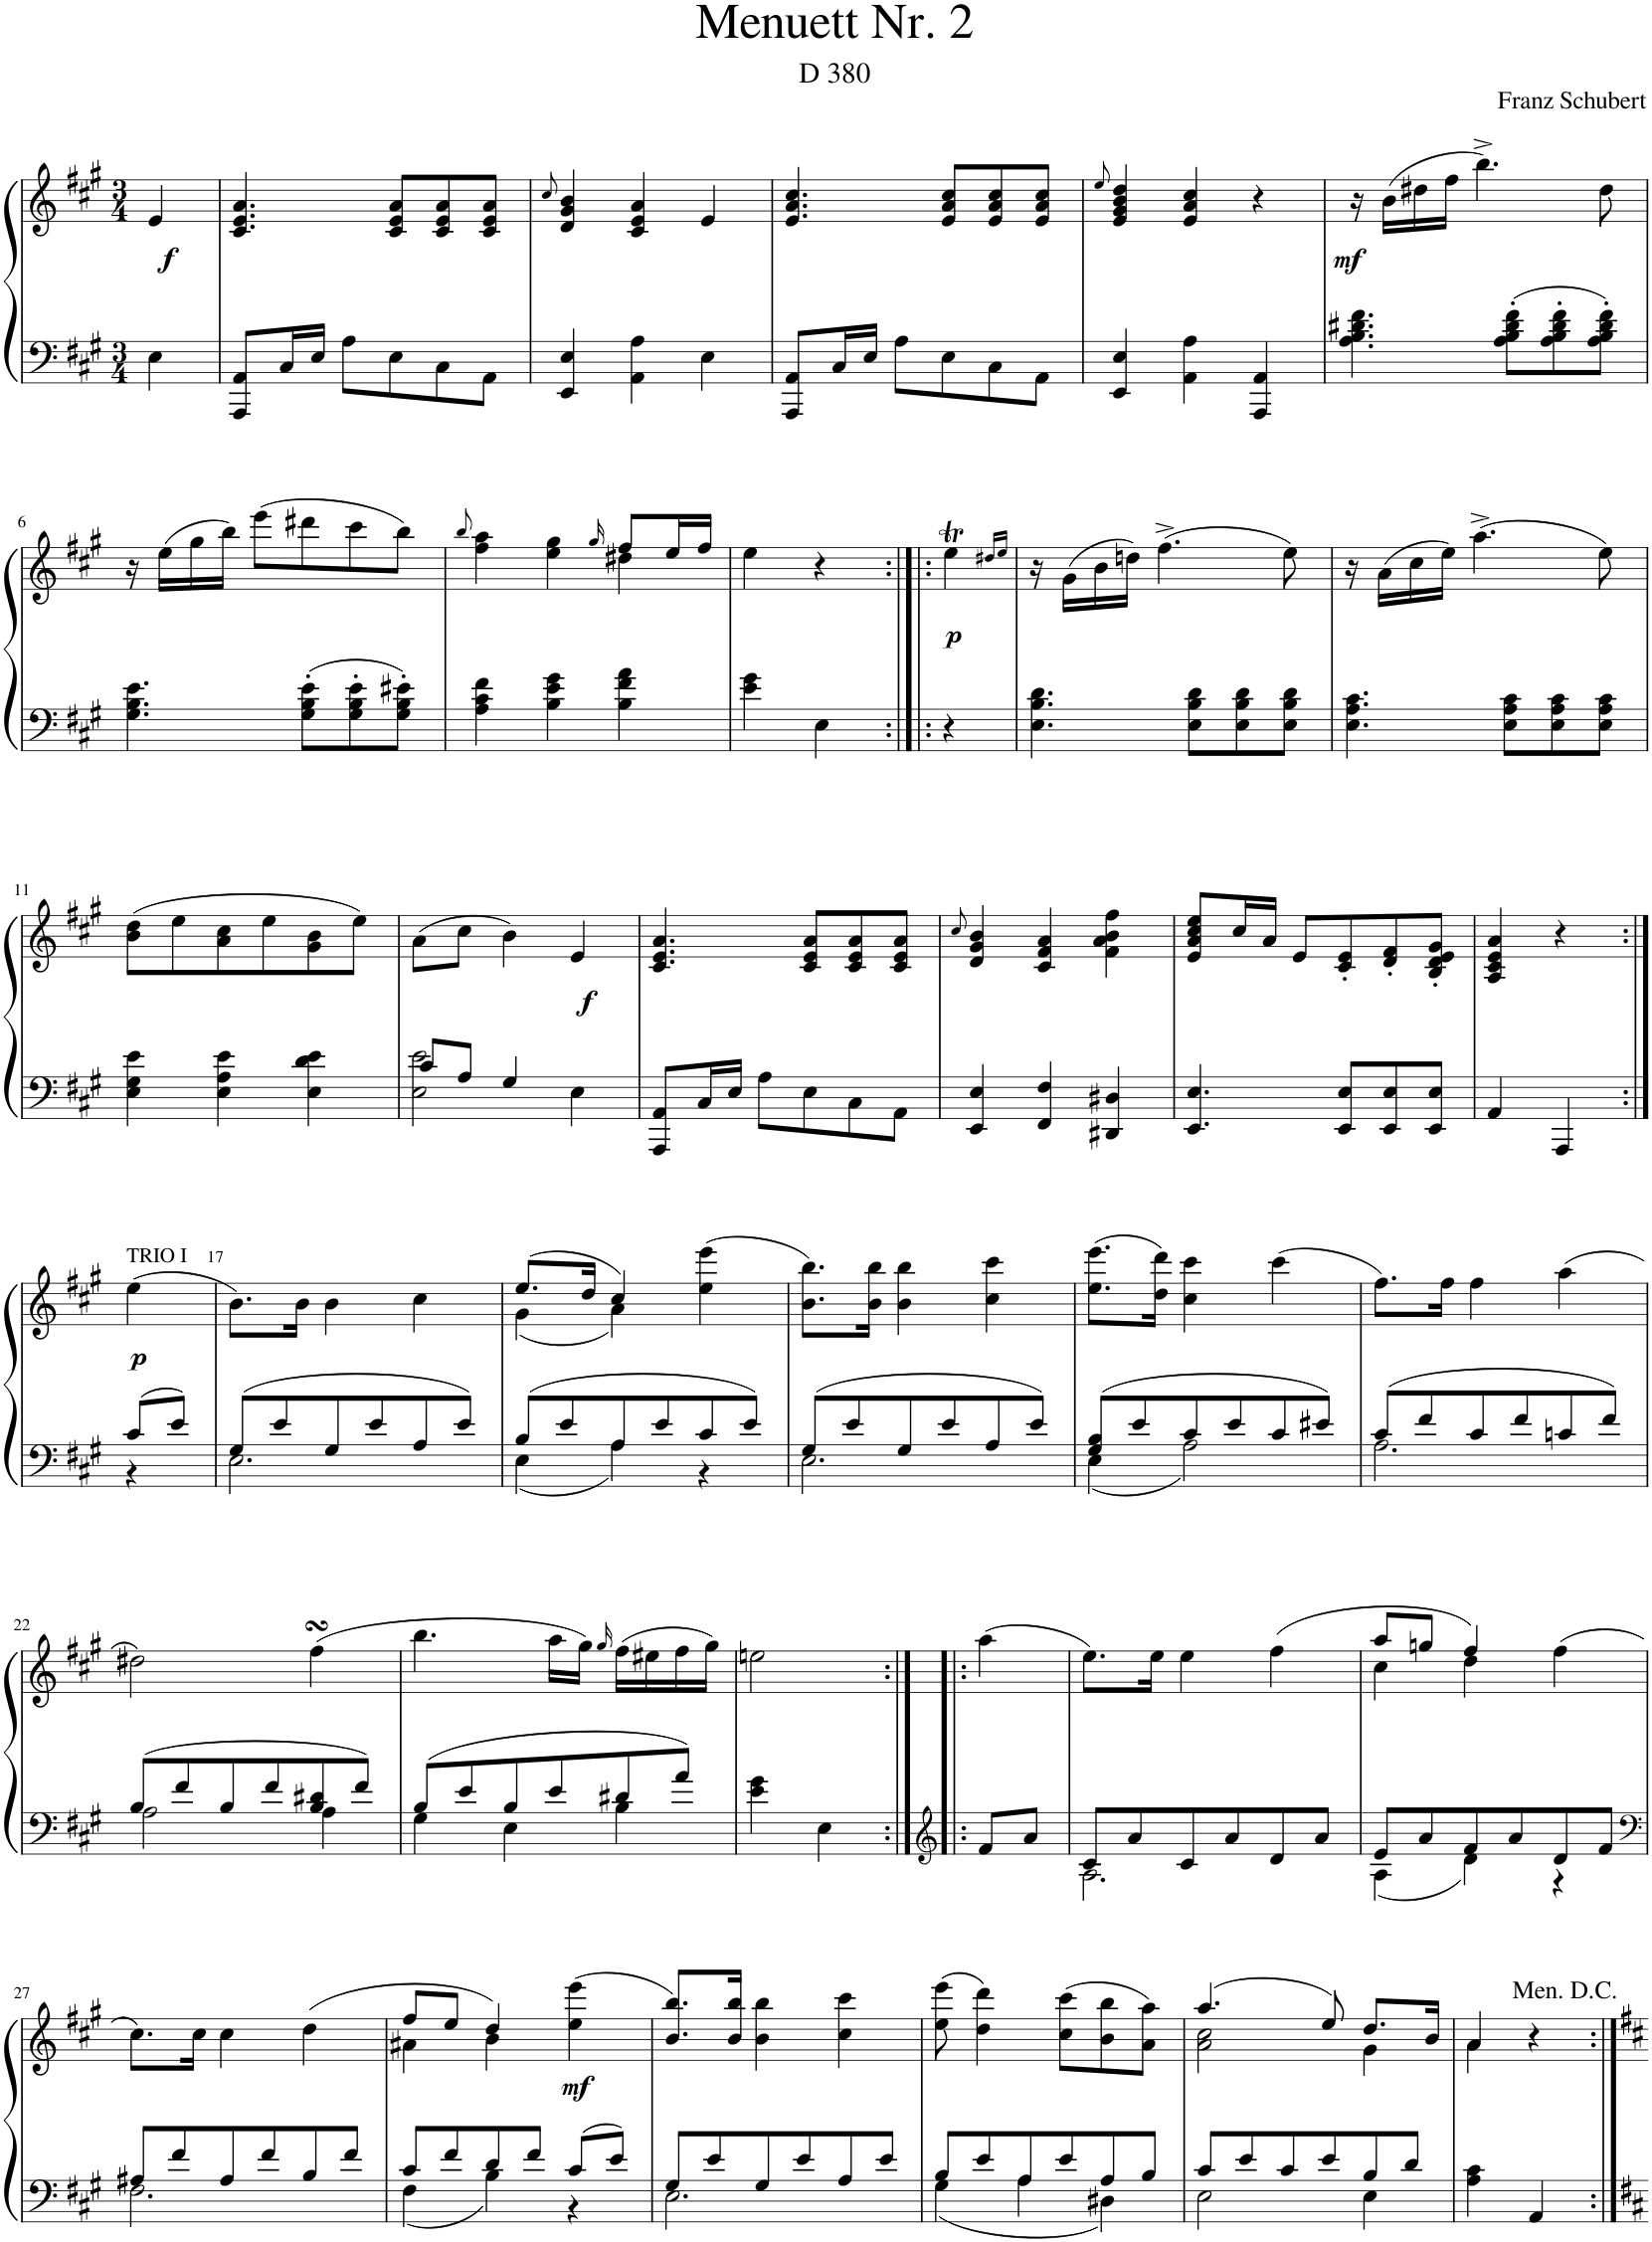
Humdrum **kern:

**kern	**kern	**dynam
*part1	*part1	*part1
*staff2	*staff1	*staff1/2
*I"Piano	*	*
*I'Pno.	*	*
*clefF4	*clefG2	*
*k[f#c#g#]	*k[f#c#g#]	*
*M3/4	*M3/4	*
=	=	=
!	!	!LO:DY:b
4E\	4e/	f
=1	=1	=1
8AAA/ 8AA/L	4.c#/ 4.e/ 4.a/	.
16C#/L	.	.
16E/JJ	.	.
8A\L	.	.
8E\	8c#/ 8e/ 8a/L	.
8C#\	8c#/ 8e/ 8a/	.
8AA\J	8c#/ 8e/ 8a/J	.
=2	=2	=2
.	8qcc#/	.
4EE/ 4E/	4d/ 4g#/ 4b/	.
4AA\ 4A\	4c#/ 4e/ 4a/	.
4E\	4e/	.
=3	=3	=3
8AAA/ 8AA/L	4.e/ 4.a/ 4.cc#/	.
16C#/L	.	.
16E/JJ	.	.
8A\L	.	.
8E\	8e/ 8a/ 8cc#/L	.
8C#\	8e/ 8a/ 8cc#/	.
8AA\J	8e/ 8a/ 8cc#/J	.
=4	=4	=4
.	8qee/	.
4EE/ 4E/	4e/ 4g#/ 4b/ 4dd/	.
4AA\ 4A\	4e/ 4a/ 4cc#/	.
4AAA/ 4AA/	4r	.
=5	=5	=5
!	!	!LO:DY:b
4.A\ 4.B\ 4.d#X\ 4.f#\	16r	mf
.	(16b\LL	.
.	16dd#X\	.
.	16ff#\JJ	.
.	4.bb^\)	.
8A\' 8B\' 8d#\' 8f#\'L	.	.
8A\' 8B\' 8d#\' 8f#\'	.	.
8A\' 8B\' 8d#\' 8f#\'J	8dd#\	.
!!LO:LB:g=z
=6	=6	=6
4.G#\ 4.B\ 4.e\	16r	.
.	(16ee\LL	.
.	16gg#\	.
.	16bb\JJ)	.
.	(8eee\L	.
8G#\' 8B\' 8e\'L	8ddd#X\	.
8G#\' 8B\' 8e\'	8ccc#\	.
8G#\' 8B\' 8e#X\'J	8bb\J)	.
=7	=7	=7
.	8qbb/	.
*	*^	*
4A\ 4c#\ 4f#\	4ff#\ 4aa\	2ryy	.
4B\ 4e\ 4g#\	4ee\ 4gg#\	.	.
.	16qgg#/	.	.
4B\ 4f#\ 4a\	8ff#/L	4dd#X\	.
.	16ee/L	.	.
.	16ff#/JJ	.	.
*	*v	*v	*
=8	=8	=8
4e\ 4g#\	4ee\	.
4E\	4r	.
=8X1:|!|:	=8X1:|!|:	=8X1:|!|:
!	!	!LO:DY:b
4r	4eeT\	p
.	16qdd#X/LL	.
.	16qee/JJ	.
=9	=9	=9
4.E\ 4.B\ 4.d\	16r	.
.	(16g#\LL	.
.	16b\	.
.	16ddn\JJ)	.
.	(4.ff#^\	.
8E\ 8B\ 8d\L	.	.
8E\ 8B\ 8d\	.	.
8E\ 8B\ 8d\J	8ee\)	.
=10	=10	=10
4.E\ 4.A\ 4.c#\	16r	.
.	(16a\LL	.
.	16cc#\	.
.	16ee\JJ)	.
.	(4.aa^\	.
8E\ 8A\ 8c#\L	.	.
8E\ 8A\ 8c#\	.	.
8E\ 8A\ 8c#\J	8ee\)	.
!!LO:LB:g=z
=11	=11	=11
4E\ 4G#\ 4e\	(8b\ 8dd\L	.
.	8ee\	.
4E\ 4A\ 4e\	8a\ 8cc#\	.
.	8ee\	.
4E\ 4d\ 4e\	8g#\ 8b\	.
.	8ee\J)	.
=12	=12	=12
*^	*	*
8c#/L	2E\ 2e\	(8a\L	.
8A/J	.	8cc#\J	.
4G#/	.	4b\)	.
!	!	!	!LO:DY:b
4E\	4ryy	4e/	f
*v	*v	*	*
=13	=13	=13
8AAA/ 8AA/L	4.c#/ 4.e/ 4.a/	.
16C#/L	.	.
16E/JJ	.	.
8A\L	.	.
8E\	8c#/ 8e/ 8a/L	.
8C#\	8c#/ 8e/ 8a/	.
8AA\J	8c#/ 8e/ 8a/J	.
=14	=14	=14
.	8qcc#/	.
4EE/ 4E/	4d/ 4g#/ 4b/	.
4FF#/ 4F#/	4c#/ 4f#/ 4a/	.
4DD#X/ 4D#X/	4f#\ 4a\ 4b\ 4ff#\	.
=15	=15	=15
4.EE/ 4.E/	8e/ 8a/ 8cc#/ 8ee/L	.
.	16cc#/L	.
.	16a/JJ	.
.	8e/L	.
8EE/ 8E/L	8c#/' 8e/'	.
8EE/ 8E/	8d/' 8f#/'	.
8EE/ 8E/J	8B/' 8d/' 8e/' 8g#/'J	.
=16	=16	=16
4AA/	4A/ 4c#/ 4e/ 4a/	.
4AAA/	4r	.
!!LO:LB:g=z
=16X2:|!	=16X2:|!	=16X2:|!
*^	*	*
!	!	!LO:TX:a:t=TRIO I	!
!	!	!	!LO:DY:b
8c#/L	4r	(4ee\	p
8e/J	.	.	.
=17	=17	=17	=17
8G#/L	2.E\	8.b\L)	.
8e/	.	.	.
.	.	16b\Jk	.
8G#/	.	4b\	.
8e/	.	.	.
8A/	.	4cc#\	.
8e/J	.	.	.
=18	=18	=18	=18
*	*	*^	*
8B/L	4E\	(8.ee/L	(4g#\	.
8e/	.	.	.	.
.	.	16dd/Jk	.	.
8A/	4A\	4cc#/)	4a\)	.
8e/	.	.	.	.
8c#/	4r	(>4ee\ 4eee\	4ryy	.
8e/J	.	.	.	.
*	*	*v	*v	*
=19	=19	=19	=19
8G#/L	2.E\	8.b\ 8.bb\L)	.
8e/	.	.	.
.	.	16b\ 16bb\Jk	.
8G#/	.	4b\ 4bb\	.
8e/	.	.	.
8A/	.	4cc#\ 4ccc#\	.
8e/J	.	.	.
=20	=20	=20	=20
8G#/ 8B/L	4E\	(8.ee\ 8.eee\L	.
8e/	.	.	.
.	.	16dd\ 16ddd\Jk)	.
8c#/	2A\	4cc#\ 4ccc#\	.
8e/	.	.	.
8c#/	.	(4ccc#\	.
8e#X/J	.	.	.
=21	=21	=21	=21
8c#/L	2.A\	8.ff#\L)	.
8f#/	.	.	.
.	.	16ff#\Jk	.
8c#/	.	4ff#\	.
8f#/	.	.	.
8cn/	.	(4aa\	.
8f#/J	.	.	.
!!LO:LB:g=z
=22	=22	=22	=22
8B/L	2A\	2dd#X\)	.
8f#/	.	.	.
8B/	.	.	.
8f#/	.	.	.
8B/ 8d#X/	4A\	(4ff#sSSS\	.
8f#/J	.	.	.
=23	=23	=23	=23
8B/L	4G#\	4.bb\	.
8e/	.	.	.
8B/	4E\	.	.
8e/	.	16aa\LL	.
.	.	16gg#\JJ)	.
.	.	16qgg#/	.
8d#X/	4B\	(16ff#\LL	.
.	.	16ee#X\	.
8a/J	.	16ff#\	.
.	.	16gg#\JJ)	.
*v	*v	*	*
=24	=24	=24
4e\ 4g#\	2een\	.
4E\	.	.
=24X3:|!|:	=24X3:|!|:	=24X3:|!|:
*clefG2	*	*
8f#/L	(4aa\	.
8a/J	.	.
=25	=25	=25
*^	*	*
8c#/L	2.A\	8.ee\L)	.
8a/	.	.	.
.	.	16ee\Jk	.
8c#/	.	4ee\	.
8a/	.	.	.
8d/	.	(4ff#\	.
8a/J	.	.	.
=26	=26	=26	=26
*	*	*^	*
8e/L	4A\	8aa/L	4cc#\	.
8a/	.	8ggn/J	.	.
8f#/	4d\	4ff#/)	4dd\	.
8a/	.	.	.	.
8d/	4r	(4ff#\	4ryy	.
8f#/J	.	.	.	.
*	*	*v	*v	*
!!LO:LB:g=z
=27	=27	=27	=27
*clefF4	*	*	*
8A#X/L	2.F#\	8.cc#\L)	.
8f#/	.	.	.
.	.	16cc#\Jk	.
8A#/	.	4cc#\	.
8f#/	.	.	.
8B/	.	(4dd\	.
8f#/J	.	.	.
=28	=28	=28	=28
*	*	*^	*
8c#/L	4F#\	8ff#/L	4a#X\	.
8f#/	.	8ee/J	.	.
8d/	4B\	4dd/)	4b\	.
8f#/J	.	.	.	.
!	!	!	!	!LO:DY:b
8c#/L	4r	(>4ee\ 4eee\	4ryy	mf
8e/J	.	.	.	.
*	*	*v	*v	*
=29	=29	=29	=29
8G#/L	2.E\	8.b/ 8.bb/L)	.
8e/	.	.	.
.	.	16b/ 16bb/Jk	.
8G#/	.	4b\ 4bb\	.
8e/	.	.	.
8A/	.	4cc#\ 4ccc#\	.
8e/J	.	.	.
=30	=30	=30	=30
8B/L	4G#\	(8ee\ 8eee\	.
8e/	.	4dd\ 4ddd\)	.
8A/	4A\	.	.
8e/	.	(8cc#\ 8ccc#\L	.
8A/	4D#X\	8b\ 8bb\	.
8B/J	.	8a\ 8aa\J)	.
=31	=31	=31	=31
*	*	*^	*
8c#/L	2E\	(4.aa/	2a\ 2cc#\	.
8e/	.	.	.	.
8c#/	.	.	.	.
8e/	.	8ee/)	.	.
8B/	4E\	8.dd/L	4g#\	.
8d/J	.	.	.	.
.	.	16b/Jk	.	.
*v	*v	*	*	*
=32	=32	=32	=32
4A\ 4c#\	4a/	4a\	.
4AA/	4r	4ryy	.
!	!	!LO:TX:a:t=Men. D.C.	!
!LO:TX:a:t=Men. D.C.	!	!	!
*	*v	*v	*
=:|!	=:|!	=:|!
*-	*-	*-
